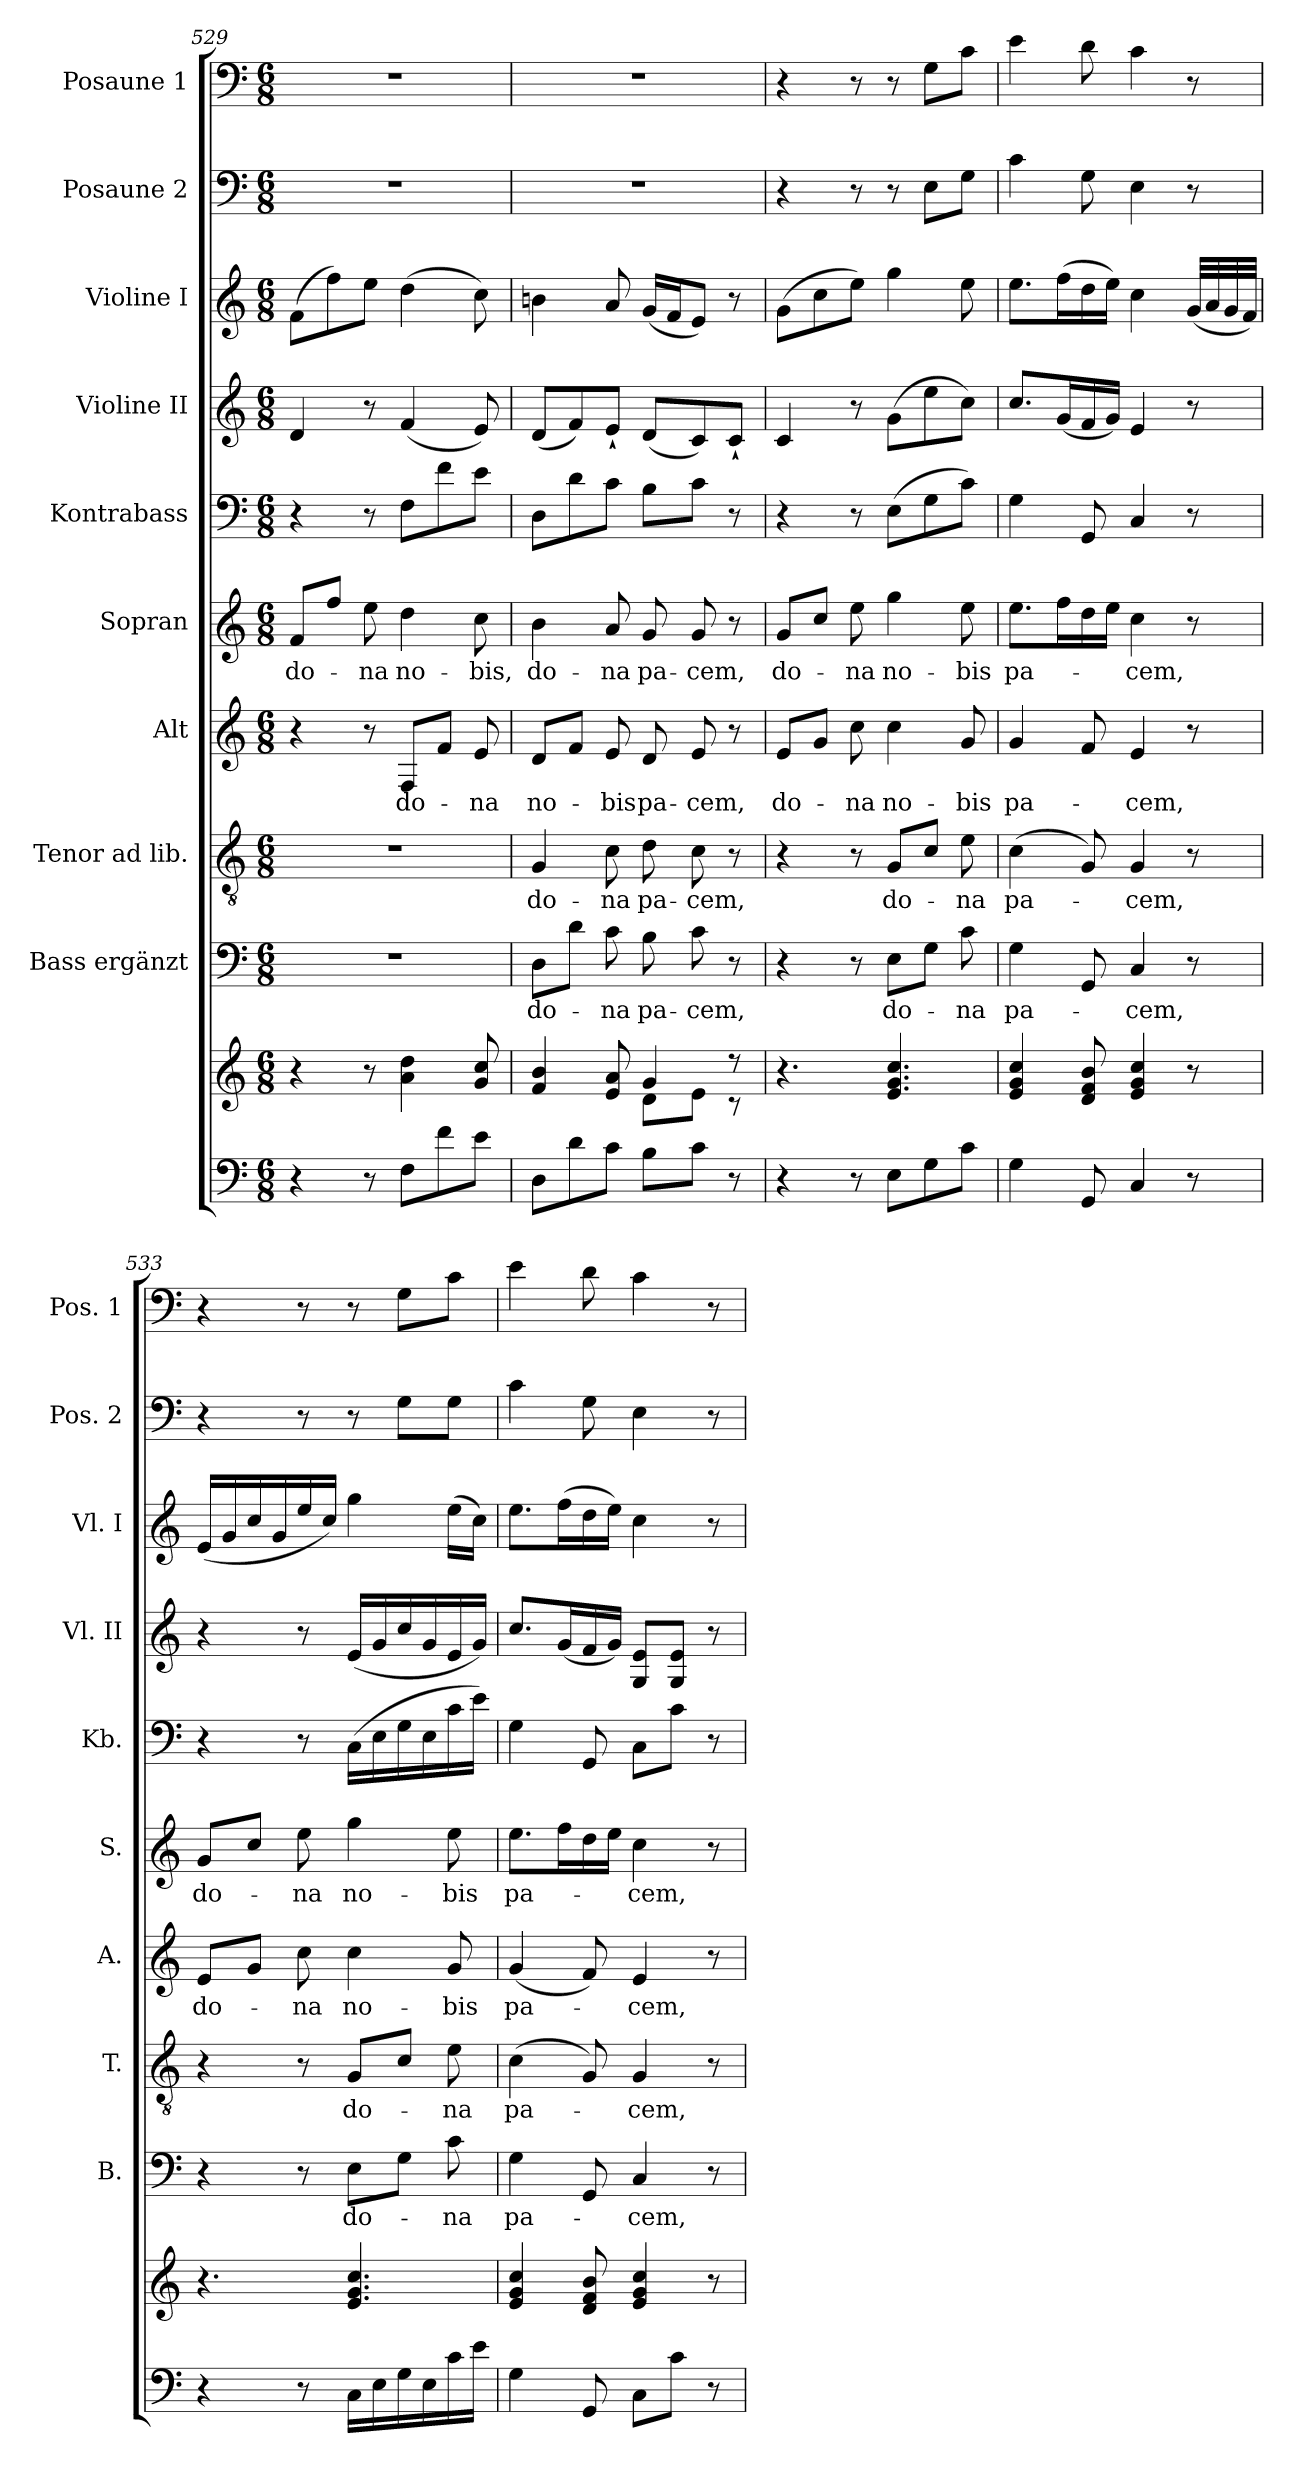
**kern	**kern	**kern	**text	**kern	**text	**kern	**text	**kern	**text	**kern	**kern	**kern	**kern	**kern
*part10	*part10	*part9	*part9	*part8	*part8	*part7	*part7	*part6	*part6	*part5	*part4	*part3	*part2	*part1
*staff11	*staff10	*staff9	*staff9	*staff8	*staff8	*staff7	*staff7	*staff6	*staff6	*staff5	*staff4	*staff3	*staff2	*staff1
*	*	*I"Bass ergänzt	*	*I"Tenor ad lib.	*	*I"Alt	*	*I"Sopran	*	*I"Kontrabass	*I"Violine II	*I"Violine I	*I"Posaune 2	*I"Posaune 1
*	*	*I'B.	*	*I'T.	*	*I'A.	*	*I'S.	*	*I'Kb.	*I'Vl. II	*I'Vl. I	*I'Pos. 2	*I'Pos. 1
*clefF4	*clefG2	*clefF4	*	*clefGv2	*	*clefG2	*	*clefG2	*	*clefF4	*clefG2	*clefG2	*clefF4	*clefF4
*	*	*	*	*	*	*	*	*	*	*ITrd7c12	*	*	*	*
*k[]	*k[]	*k[]	*	*k[]	*	*k[]	*	*k[]	*	*k[]	*k[]	*k[]	*k[]	*k[]
*C:	*C:	*C:	*	*C:	*	*C:	*	*C:	*	*C:	*C:	*C:	*C:	*C:
*M6/8	*M6/8	*M6/8	*	*M6/8	*	*M6/8	*	*M6/8	*	*M6/8	*M6/8	*M6/8	*M6/8	*M6/8
=529	=529	=529	=529	=529	=529	=529	=529	=529	=529	=529	=529	=529	=529	=529
!	!	!	!	!	!	!	!	!	!LO:LY:b	!	!	!	!	!
4r	4r	2.r	.	2.r	.	4r	.	8f/L	do-	4r	4d/	(>8f\L	2.r	2.r
.	.	.	.	.	.	.	.	8ff/J	.	.	.	8ff\)	.	.
!	!	!	!	!	!	!	!	!	!LO:LY:b	!	!	!	!	!
8r	8r	.	.	.	.	8r	.	8ee\	-na	8r	8r	8ee\J	.	.
!	!	!	!	!	!	!	!LO:LY:b	!	!LO:LY:b	!	!	!	!	!
8F\L	4a\ 4dd\	.	.	.	.	8F/L	do-	4dd\	no-	8FF\L	(<4f/	(>4dd\	.	.
8f\	.	.	.	.	.	8f/J	.	.	.	8F\	.	.	.	.
!	!	!	!	!	!	!	!LO:LY:b	!	!LO:LY:b	!	!	!	!	!
8e\J	8g/ 8cc/	.	.	.	.	8e/	-na	8cc\	-bis,	8E\J	8e/)	8cc\)	.	.
=530	=530	=530	=530	=530	=530	=530	=530	=530	=530	=530	=530	=530	=530	=530
*	*^	*	*	*	*	*	*	*	*	*	*	*	*	*
!	!	!	!	!LO:LY:b	!	!LO:LY:b	!	!LO:LY:b	!	!LO:LY:b	!	!	!	!	!
8D\L	4f/ 4b/	4.ryy	8D\L	do-	4G/	do-	8d/L	no-	4b\	do-	8DD\L	(<8d/L	4bn\	2.r	2.r
8d\	.	.	8d\J	.	.	.	8f/J	.	.	.	8D\	8f/)	.	.	.
!	!	!	!	!LO:LY:b	!	!LO:LY:b	!	!LO:LY:b	!	!LO:LY:b	!	!	!	!	!
8c\J	8e/ 8a/	.	8c\	-na	8c\	-na	8e/	-bis	8a/	-na	8C\J	8e`</J	8a/	.	.
!	!	!	!	!LO:LY:b	!	!LO:LY:b	!	!LO:LY:b	!	!LO:LY:b	!	!	!	!	!
8B\L	4g/	8d\L	8B\	pa-	8d\	pa-	8d/	pa-	8g/	pa-	8BB\L	(<8d/L	(<16g/LL	.	.
.	.	.	.	.	.	.	.	.	.	.	.	.	16f/J	.	.
!	!	!	!	!LO:LY:b	!	!LO:LY:b	!	!LO:LY:b	!	!LO:LY:b	!	!	!	!	!
8c\J	.	8e\J	8c\	-cem,	8c\	-cem,	8e/	-cem,	8g/	-cem,	8C\J	8c/)	8e/J)	.	.
8r	8r	8r	8r	.	8r	.	8r	.	8r	.	8r	8c`</J	8r	.	.
!!LO:PB:g=z
=531	=531	=531	=531	=531	=531	=531	=531	=531	=531	=531	=531	=531	=531	=531	=531
!	!	!	!	!	!	!	!	!LO:LY:b	!	!LO:LY:b	!	!	!	!	!
*	*v	*v	*	*	*	*	*	*	*	*	*	*	*	*	*
4r	4.r	4r	.	4r	.	8e/L	do-	8g/L	do-	4r	4c/	(>8g\L	4r	4r
.	.	.	.	.	.	8g/J	.	8cc/J	.	.	.	8cc\	.	.
!	!	!	!	!	!	!	!LO:LY:b	!	!LO:LY:b	!	!	!	!	!
8r	.	8r	.	8r	.	8cc\	-na	8ee\	-na	8r	8r	8ee\J)	8r	8r
!	!	!	!LO:LY:b	!	!LO:LY:b	!	!LO:LY:b	!	!LO:LY:b	!	!	!	!	!
8E\L	4.e/ 4.g/ 4.cc/	8E\L	do-	8G/L	do-	4cc\	no-	4gg\	no-	(>8EE\L	(>8g\L	4gg\	8r	8r
8G\	.	8G\J	.	8c/J	.	.	.	.	.	8GG\	8ee\	.	8E\L	8G\L
!	!	!	!LO:LY:b	!	!LO:LY:b	!	!LO:LY:b	!	!LO:LY:b	!	!	!	!	!
8c\J	.	8c\	-na	8e\	-na	8g/	-bis	8ee\	-bis	8C\J)	8cc\J)	8ee\	8G\J	8c\J
=532	=532	=532	=532	=532	=532	=532	=532	=532	=532	=532	=532	=532	=532	=532
!	!	!	!LO:LY:b	!	!LO:LY:b	!	!LO:LY:b	!	!LO:LY:b	!	!	!	!	!
4G\	4e/ 4g/ 4cc/	4G\	pa-	(>4c\	pa-	4g/	pa-	8.ee\L	pa-	4GG\	8.cc/L	8.ee\L	4c\	4e\
.	.	.	.	.	.	.	.	16ff\L	.	.	(<16g/L	(>16ff\L	.	.
8GG/	8d/ 8f/ 8b/	8GG/	.	8G/)	.	8f/	.	16dd\	.	8GGG/	16f/	16dd\	8G\	8d\
.	.	.	.	.	.	.	.	16ee\JJ	.	.	16g/JJ)	16ee\JJ)	.	.
!	!	!	!LO:LY:b	!	!LO:LY:b	!	!LO:LY:b	!	!LO:LY:b	!	!	!	!	!
4C/	4e/ 4g/ 4cc/	4C/	-cem,	4G/	-cem,	4e/	-cem,	4cc\	-cem,	4CC/	4e/	4cc\	4E\	4c\
8r	8r	8r	.	8r	.	8r	.	8r	.	8r	8r	(<32g/LLL	8r	8r
.	.	.	.	.	.	.	.	.	.	.	.	32a/	.	.
.	.	.	.	.	.	.	.	.	.	.	.	32g/	.	.
.	.	.	.	.	.	.	.	.	.	.	.	32f/JJJ)	.	.
=533	=533	=533	=533	=533	=533	=533	=533	=533	=533	=533	=533	=533	=533	=533
!	!	!	!	!	!	!	!LO:LY:b	!	!LO:LY:b	!	!	!	!	!
4r	4.r	4r	.	4r	.	8e/L	do-	8g/L	do-	4r	4r	(<16e/LL	4r	4r
.	.	.	.	.	.	.	.	.	.	.	.	16g/	.	.
.	.	.	.	.	.	8g/J	.	8cc/J	.	.	.	16cc/	.	.
.	.	.	.	.	.	.	.	.	.	.	.	16g/	.	.
!	!	!	!	!	!	!	!LO:LY:b	!	!LO:LY:b	!	!	!	!	!
8r	.	8r	.	8r	.	8cc\	-na	8ee\	-na	8r	8r	16ee/	8r	8r
.	.	.	.	.	.	.	.	.	.	.	.	16cc/JJ)	.	.
!	!	!	!LO:LY:b	!	!LO:LY:b	!	!LO:LY:b	!	!LO:LY:b	!	!	!	!	!
16C\LL	4.e/ 4.g/ 4.cc/	8E\L	do-	8G/L	do-	4cc\	no-	4gg\	no-	(>16CC\LL	(<16e/LL	4gg\	8r	8r
16E\	.	.	.	.	.	.	.	.	.	16EE\	16g/	.	.	.
16G\	.	8G\J	.	8c/J	.	.	.	.	.	16GG\	16cc/	.	8G\L	8G\L
16E\	.	.	.	.	.	.	.	.	.	16EE\	16g/	.	.	.
!	!	!	!LO:LY:b	!	!LO:LY:b	!	!LO:LY:b	!	!LO:LY:b	!	!	!	!	!
16c\	.	8c\	-na	8e\	-na	8g/	-bis	8ee\	-bis	16C\	16e/	(>16ee\LL	8G\J	8c\J
16e\JJ	.	.	.	.	.	.	.	.	.	16E\JJ)	16g/JJ)	16cc\JJ)	.	.
=534	=534	=534	=534	=534	=534	=534	=534	=534	=534	=534	=534	=534	=534	=534
!	!	!	!LO:LY:b	!	!LO:LY:b	!	!LO:LY:b	!	!LO:LY:b	!	!	!	!	!
4G\	4e/ 4g/ 4cc/	4G\	pa-	(>4c\	pa-	(<4g/	pa-	8.ee\L	pa-	4GG\	8.cc/L	8.ee\L	4c\	4e\
.	.	.	.	.	.	.	.	16ff\L	.	.	(<16g/L	(>16ff\L	.	.
8GG/	8d/ 8f/ 8b/	8GG/	.	8G/)	.	8f/)	.	16dd\	.	8GGG/	16f/	16dd\	8G\	8d\
.	.	.	.	.	.	.	.	16ee\JJ	.	.	16g/JJ)	16ee\JJ)	.	.
!	!	!	!LO:LY:b	!	!LO:LY:b	!	!LO:LY:b	!	!LO:LY:b	!	!	!	!	!
8C\L	4e/ 4g/ 4cc/	4C/	-cem,	4G/	-cem,	4e/	-cem,	4cc\	-cem,	8CC\L	8G/ 8e/L	4cc\	4E\	4c\
8c\J	.	.	.	.	.	.	.	.	.	8C\J	8G/ 8e/J	.	.	.
8r	8r	8r	.	8r	.	8r	.	8r	.	8r	8r	8r	8r	8r
=	=	=	=	=	=	=	=	=	=	=	=	=	=	=
*-	*-	*-	*-	*-	*-	*-	*-	*-	*-	*-	*-	*-	*-	*-
